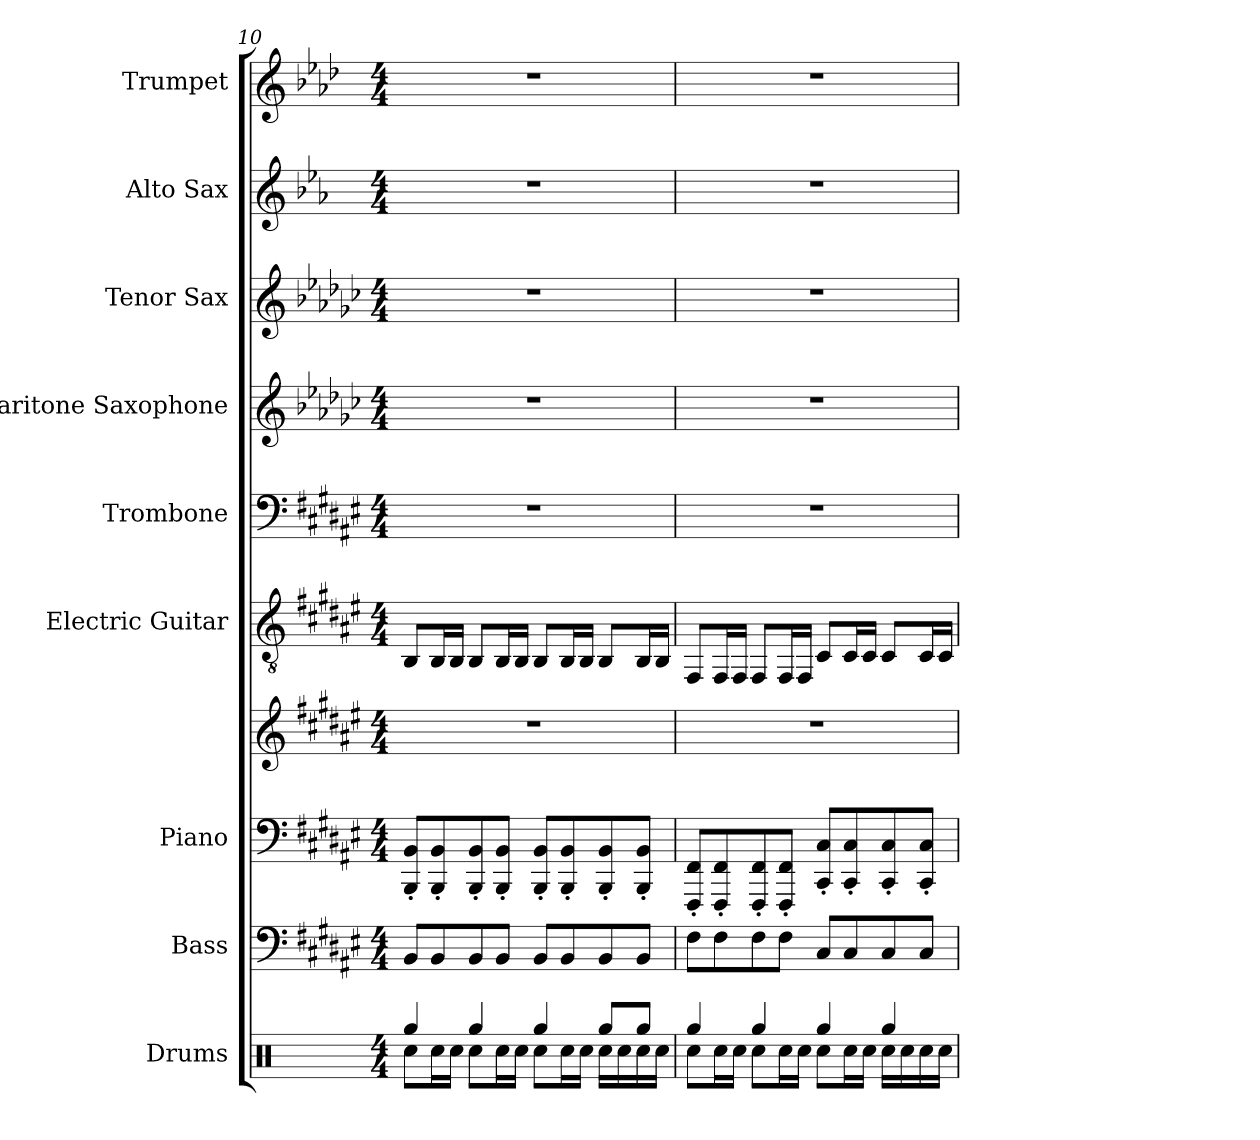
**kern	**kern	**kern	**kern	**kern	**kern	**kern	**kern	**kern	**kern
*part9	*part8	*part7	*part7	*part6	*part5	*part4	*part3	*part2	*part1
*staff10	*staff9	*staff8	*staff7	*staff6	*staff5	*staff4	*staff3	*staff2	*staff1
*I"Drums	*I"Bass	*I"Piano	*	*I"Electric Guitar	*I"Trombone	*I"Baritone Saxophone	*I"Tenor Sax	*I"Alto Sax	*I"Trumpet
*I'Drums	*I'Bass	*I'Piano	*	*I'El. Guit.	*I'Tbn.	*I'Bar. Sax.	*I'Tenor	*I'Alto	*I'Tpt.
!!LO:PB:g=z
*clefX	*clefF4	*clefF4	*clefG2	*clefGv2	*clefF4	*clefG2	*clefG2	*clefG2	*clefG2
*	*ITrd7c12	*	*	*	*	*ITrd12c21	*ITrd8c14	*ITrd5c9	*ITrd1c2
*k[]	*k[f#c#g#d#a#e#]	*k[f#c#g#d#a#e#]	*k[f#c#g#d#a#e#]	*k[f#c#g#d#a#e#]	*k[f#c#g#d#a#e#]	*k[b-e-a-d-g-c-]	*k[b-e-a-d-g-c-]	*k[b-e-a-d-g-c-]	*k[b-e-a-d-g-c-]
*M4/4	*M4/4	*M4/4	*M4/4	*M4/4	*M4/4	*M4/4	*M4/4	*M4/4	*M4/4
=10	=10	=10	=10	=10	=10	=10	=10	=10	=10
*^	*	*	*	*	*	*	*	*	*
4Rgg/	8Rcc\L	8BBB/L	8BBB/' 8BB/'L	1r	8BB/L	1r	1r	1r	1r	1r
.	16Rcc\L	8BBB/	8BBB/' 8BB/'	.	16BB/L	.	.	.	.	.
.	16Rcc\JJ	.	.	.	16BB/JJ	.	.	.	.	.
4Rgg/	8Rcc\L	8BBB/	8BBB/' 8BB/'	.	8BB/L	.	.	.	.	.
.	16Rcc\L	8BBB/J	8BBB/' 8BB/'J	.	16BB/L	.	.	.	.	.
.	16Rcc\JJ	.	.	.	16BB/JJ	.	.	.	.	.
4Rgg/	8Rcc\L	8BBB/L	8BBB/' 8BB/'L	.	8BB/L	.	.	.	.	.
.	16Rcc\L	8BBB/	8BBB/' 8BB/'	.	16BB/L	.	.	.	.	.
.	16Rcc\JJ	.	.	.	16BB/JJ	.	.	.	.	.
8Rgg/L	16Rcc\LL	8BBB/	8BBB/' 8BB/'	.	8BB/L	.	.	.	.	.
.	16Rcc\	.	.	.	.	.	.	.	.	.
8Rgg/J	16Rcc\	8BBB/J	8BBB/' 8BB/'J	.	16BB/L	.	.	.	.	.
.	16Rcc\JJ	.	.	.	16BB/JJ	.	.	.	.	.
=11	=11	=11	=11	=11	=11	=11	=11	=11	=11	=11
4Rgg/	8Rcc\L	8FF#\L	8FFF#/' 8FF#/'L	1r	8FF#/L	1r	1r	1r	1r	1r
.	16Rcc\L	8FF#\	8FFF#/' 8FF#/'	.	16FF#/L	.	.	.	.	.
.	16Rcc\JJ	.	.	.	16FF#/JJ	.	.	.	.	.
4Rgg/	8Rcc\L	8FF#\	8FFF#/' 8FF#/'	.	8FF#/L	.	.	.	.	.
.	16Rcc\L	8FF#\J	8FFF#/' 8FF#/'J	.	16FF#/L	.	.	.	.	.
.	16Rcc\JJ	.	.	.	16FF#/JJ	.	.	.	.	.
4Rgg/	8Rcc\L	8CC#/L	8CC#/' 8C#/'L	.	8C#/L	.	.	.	.	.
.	16Rcc\L	8CC#/	8CC#/' 8C#/'	.	16C#/L	.	.	.	.	.
.	16Rcc\JJ	.	.	.	16C#/JJ	.	.	.	.	.
4Rgg/	16Rcc\LL	8CC#/	8CC#/' 8C#/'	.	8C#/L	.	.	.	.	.
.	16Rcc\	.	.	.	.	.	.	.	.	.
.	16Rcc\	8CC#/J	8CC#/' 8C#/'J	.	16C#/L	.	.	.	.	.
.	16Rcc\JJ	.	.	.	16C#/JJ	.	.	.	.	.
*v	*v	*	*	*	*	*	*	*	*	*
=	=	=	=	=	=	=	=	=	=
*-	*-	*-	*-	*-	*-	*-	*-	*-	*-
